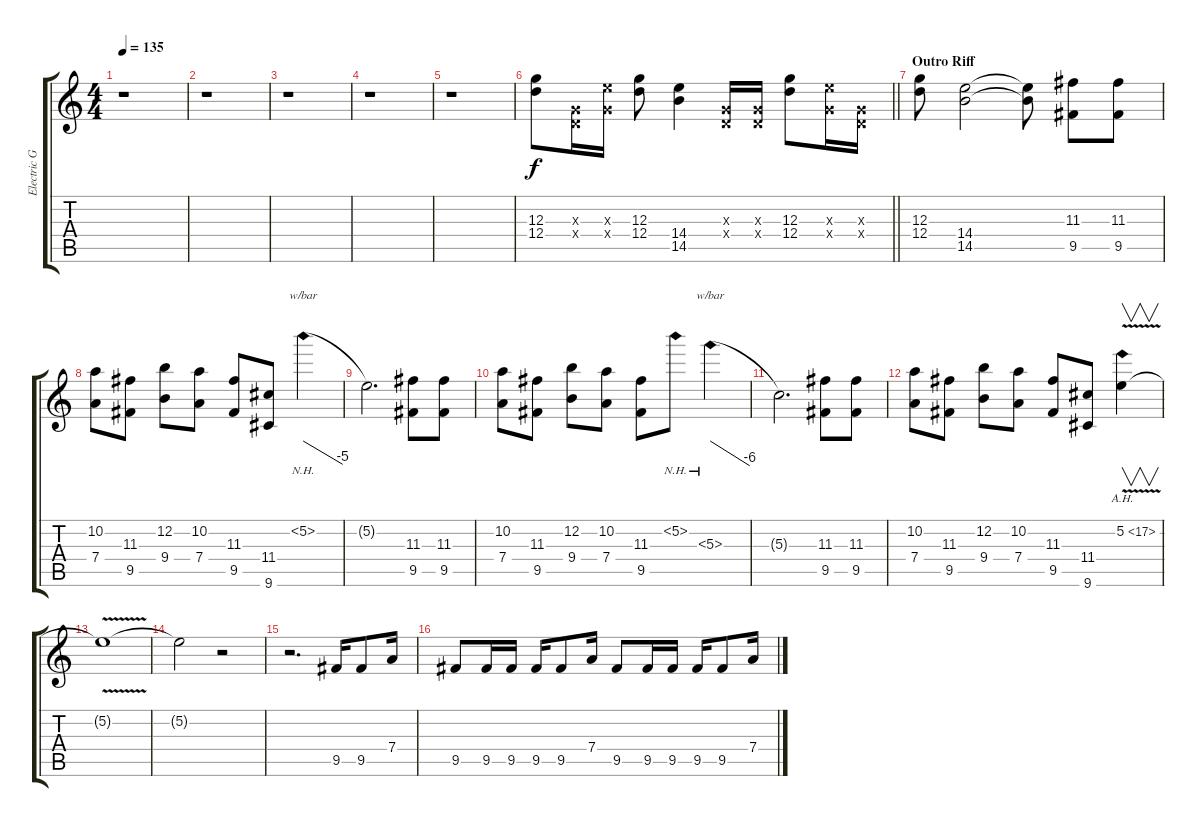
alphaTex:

\track ("Electric Guitar II" "Electric G") {instrument distortionguitar}
\staff {score tabs}
\tuning (E4 B3 G3 D3 A2 E2) {hide}
\ts (4 4)
\tempo 135
\clef g2
\ks c
r.1{dy f} |
r.1 |
r.1 |
r.1 |
r.1 |
\barLineRight lightlight
(12.3 12.4).8 (0.3{x} 0.4{x}).16 (0.3{x} 14.4{x}).16 (12.3 12.4).8 (14.4 14.5).4 (0.3{x} 0.4{x}).16 (0.3{x} 0.4{x}).16 (12.3 12.4).8 (0.3{x} 14.4{x}).16 (0.3{x} 0.4{x}).16 |
\section ("" "Outro Riff")
(12.3 12.4).8 (14.4 14.5).2 (14.4{t} 14.5{t}).8 (11.3 9.5).8 (11.3 9.5).8 |
(10.2 7.4).8 (11.3 9.5).8 (12.2 9.4).8 (10.2 7.4).8 (11.3 9.5).8 (11.4 9.6).8 5.2{nh}.4{tbe (dive default 0 0 60 -20)} |
5.2{t}.2{d} (11.3 9.5).8 (11.3 9.5).8 |
(10.2 7.4).8 (11.3 9.5).8 (12.2 9.4).8 (10.2 7.4).8 (11.3 9.5).8 5.2{nh}.8 5.3{nh}.4{tbe (dive default 0 0 60 -24)} |
5.3{t}.2{d} (11.3 9.5).8 (11.3 9.5).8 |
(10.2 7.4).8 (11.3 9.5).8 (12.2 9.4).8 (10.2 7.4).8 (11.3 9.5).8 (11.4 9.6).8 5.2{ah 12 v}.4{v} |
5.2{t}.1 |
5.2{t}.2 r.2 |
r.2{d} 9.5.16 9.5.8 7.4.16 |
9.5.8 9.5.16 9.5.16 9.5.16 9.5.8 7.4.16 9.5.8 9.5.16 9.5.16 9.5.16 9.5.8 7.4.16
